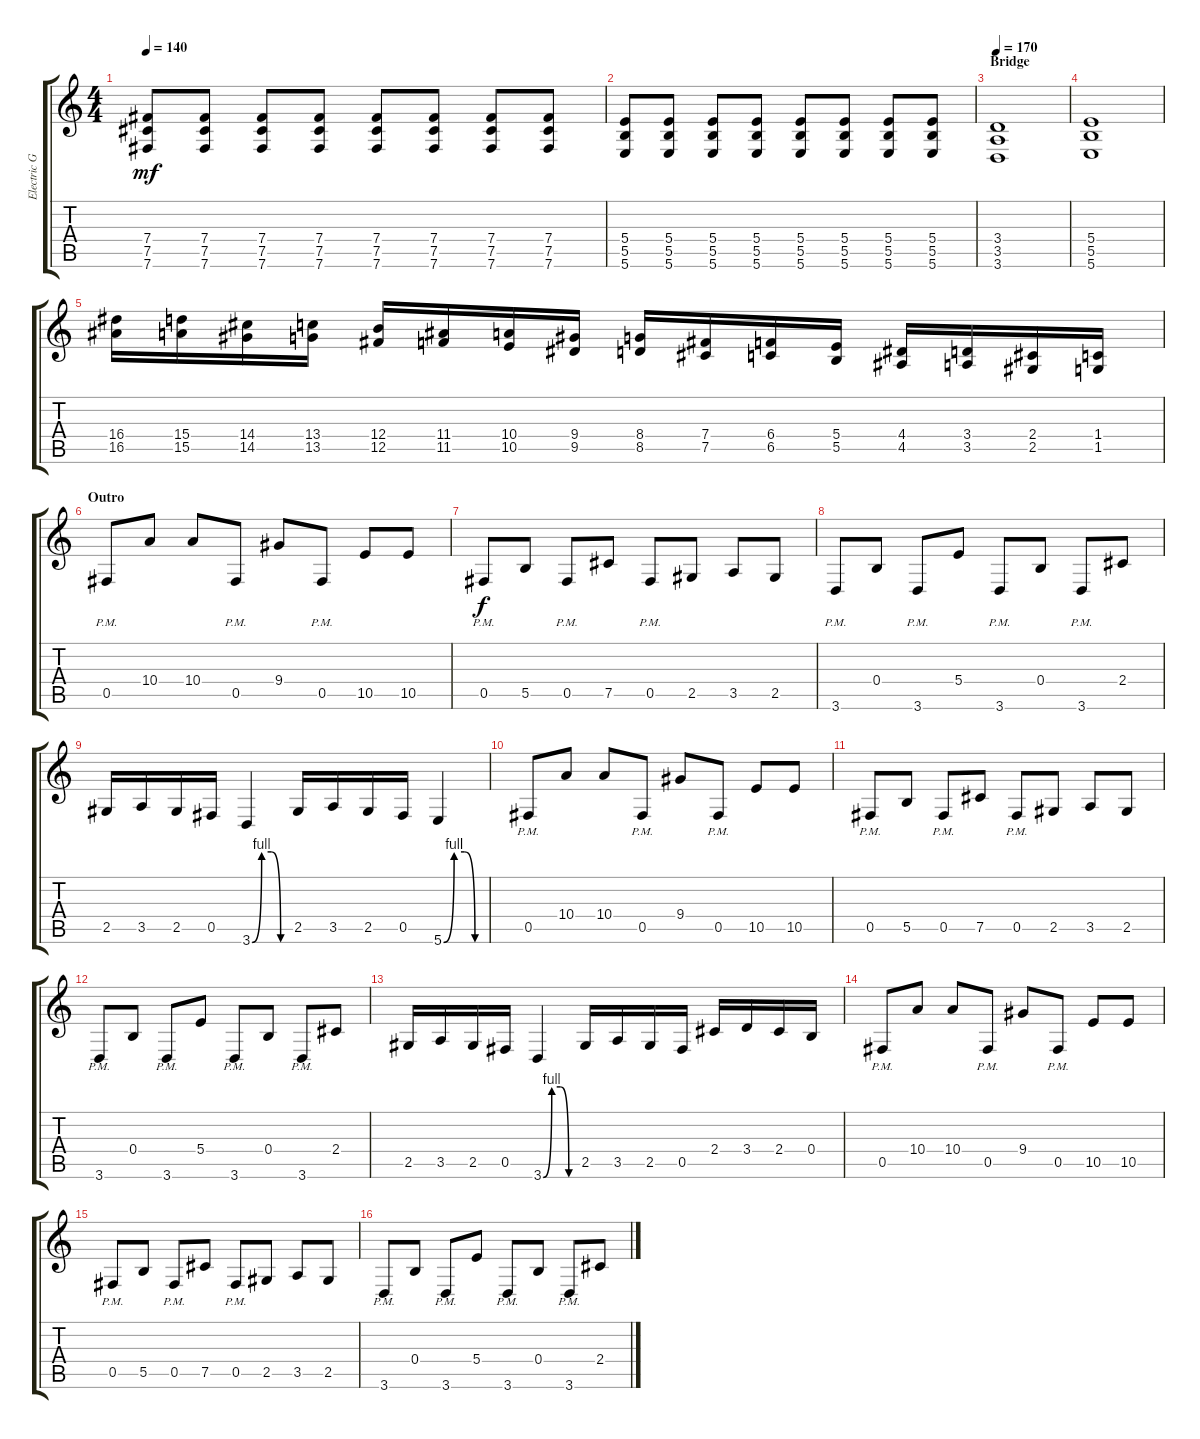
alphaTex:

\track ("Electric Guitar" "Electric G") {instrument distortionguitar}
\staff {score tabs}
\tuning (Db4 Ab3 E3 B2 Gb2 B1) {hide}
\ts (4 4)
\tempo 140
\clef g2
\ks c
(7.4 7.5 7.6).8{dy mf} (7.4 7.5 7.6).8 (7.4 7.5 7.6).8 (7.4 7.5 7.6).8 (7.4 7.5 7.6).8 (7.4 7.5 7.6).8 (7.4 7.5 7.6).8 (7.4 7.5 7.6).8 |
(5.4 5.5 5.6).8 (5.4 5.5 5.6).8 (5.4 5.5 5.6).8 (5.4 5.5 5.6).8 (5.4 5.5 5.6).8 (5.4 5.5 5.6).8 (5.4 5.5 5.6).8 (5.4 5.5 5.6).8 |
\section ("" "Bridge")
\tempo 170
(3.4 3.5 3.6).1 |
(5.4 5.5 5.6).1 |
(16.4 16.5).16 (15.4 15.5).16 (14.4 14.5).16 (13.4 13.5).16 (12.4 12.5).16 (11.4 11.5).16 (10.4 10.5).16 (9.4 9.5).16 (8.4 8.5).16 (7.4 7.5).16 (6.4 6.5).16 (5.4 5.5).16 (4.4 4.5).16 (3.4 3.5).16 (2.4 2.5).16 (1.4 1.5).16 |
\section ("" "Outro")
0.5{pm}.8 10.4.8 10.4.8 0.5{pm}.8 9.4.8 0.5{pm}.8 10.5.8 10.5.8 |
0.5{pm}.8{dy f} 5.5.8 0.5{pm}.8 7.5.8 0.5{pm}.8 2.5.8 3.5.8 2.5.8 |
3.6{pm}.8 0.4.8 3.6{pm}.8 5.4.8 3.6{pm}.8 0.4.8 3.6{pm}.8 2.4.8 |
2.5.16 3.5.16 2.5.16 0.5.16 3.6{be (custom 0 0 15 4 30 4 45 0 60 0)}.4 2.5.16 3.5.16 2.5.16 0.5.16 5.6{be (custom 0 0 15 4 30 4 45 0 60 0)}.4 |
0.5{pm}.8 10.4.8 10.4.8 0.5{pm}.8 9.4.8 0.5{pm}.8 10.5.8 10.5.8 |
0.5{pm}.8 5.5.8 0.5{pm}.8 7.5.8 0.5{pm}.8 2.5.8 3.5.8 2.5.8 |
3.6{pm}.8 0.4.8 3.6{pm}.8 5.4.8 3.6{pm}.8 0.4.8 3.6{pm}.8 2.4.8 |
2.5.16 3.5.16 2.5.16 0.5.16 3.6{be (custom 0 0 15 4 30 4 45 0 60 0)}.4 2.5.16 3.5.16 2.5.16 0.5.16 2.4.16 3.4.16 2.4.16 0.4.16 |
0.5{pm}.8 10.4.8 10.4.8 0.5{pm}.8 9.4.8 0.5{pm}.8 10.5.8 10.5.8 |
0.5{pm}.8 5.5.8 0.5{pm}.8 7.5.8 0.5{pm}.8 2.5.8 3.5.8 2.5.8 |
3.6{pm}.8 0.4.8 3.6{pm}.8 5.4.8 3.6{pm}.8 0.4.8 3.6{pm}.8 2.4.8
